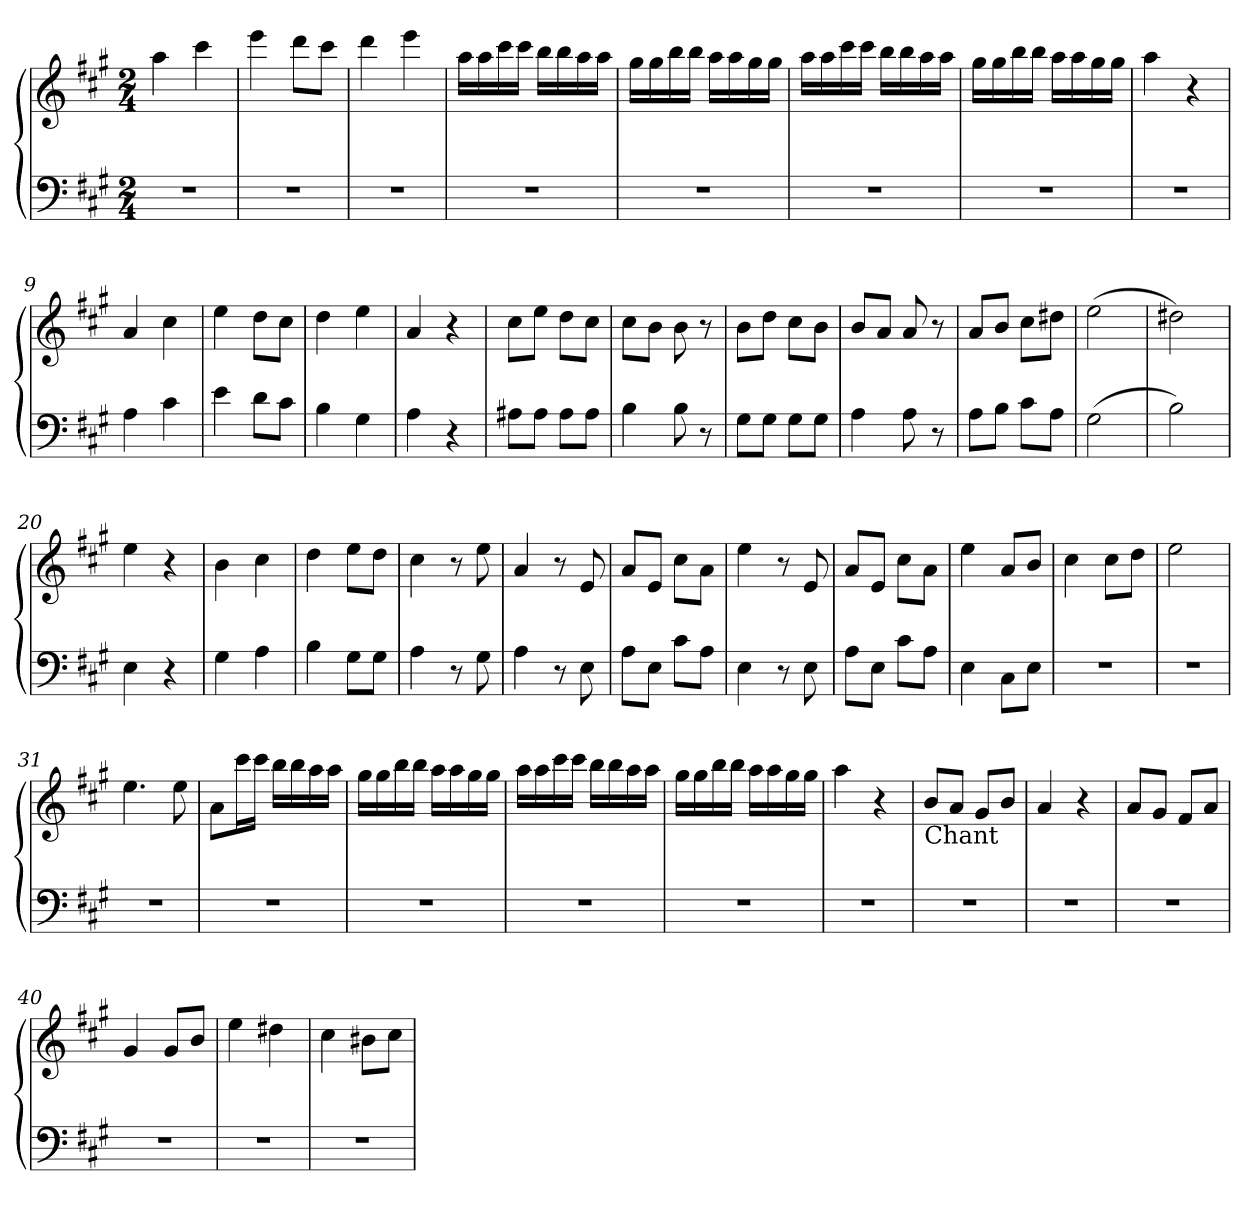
**kern	**kern
*part1	*part1
*staff2	*staff1
*clefF4	*clefG2
*k[f#c#g#]	*k[f#c#g#]
*M2/4	*M2/4
=1	=1
2r	4aa\
.	4ccc#\
=2	=2
2r	4eee\
.	8ddd\L
.	8ccc#\J
=3	=3
2r	4ddd\
.	4eee\
=4	=4
2r	16aa\LL
.	16aa\
.	16ccc#\
.	16ccc#\JJ
.	16bb\LL
.	16bb\
.	16aa\
.	16aa\JJ
=5	=5
2r	16gg#\LL
.	16gg#\
.	16bb\
.	16bb\JJ
.	16aa\LL
.	16aa\
.	16gg#\
.	16gg#\JJ
!!LO:LB:g=z
=6	=6
2r	16aa\LL
.	16aa\
.	16ccc#\
.	16ccc#\JJ
.	16bb\LL
.	16bb\
.	16aa\
.	16aa\JJ
!!LO:LB:g=z
=7	=7
2r	16gg#\LL
.	16gg#\
.	16bb\
.	16bb\JJ
.	16aa\LL
.	16aa\
.	16gg#\
.	16gg#\JJ
=8	=8
2r	4aa\
.	4r
=9	=9
4A\	4a/
4c#\	4cc#\
=10	=10
4e\	4ee\
8d\L	8dd\L
8c#\J	8cc#\J
=11	=11
4B\	4dd\
4G#\	4ee\
=12	=12
4A\	4a/
4r	4r
=13	=13
8A#X\L	8cc#\L
8A#\J	8ee\J
8A#\L	8dd\L
8A#\J	8cc#\J
=14	=14
4B\	8cc#\L
.	8b\J
8B\	8b\
8r	8r
!!LO:LB:g=z
=15	=15
8G#\L	8b\L
8G#\J	8dd\J
8G#\L	8cc#\L
8G#\J	8b\J
=16	=16
4A\	8b/L
.	8a/J
8A\	8a/
8r	8r
=17	=17
8A\L	8a/L
8B\J	8b/J
8c#\L	8cc#\L
8A\J	8dd#X\J
=18	=18
(>2G#\	(>2ee\
=19	=19
2B\)	2dd#X\)
=20	=20
4E\	4ee\
4r	4r
=21	=21
4G#\	4b\
4A\	4cc#\
=22	=22
4B\	4dd\
8G#\L	8ee\L
8G#\J	8dd\J
=23	=23
4A\	4cc#\
8r	8r
8G#\	8ee\
=24	=24
4A\	4a/
8r	8r
8E\	8e/
!!LO:LB:g=z
=25	=25
8A\L	8a/L
8E\J	8e/J
8c#\L	8cc#\L
8A\J	8a\J
=26	=26
4E\	4ee\
8r	8r
8E\	8e/
=27	=27
8A\L	8a/L
8E\J	8e/J
8c#\L	8cc#\L
8A\J	8a\J
=28	=28
4E\	4ee\
8C#\L	8a/L
8E\J	8b/J
=29	=29
2r	4cc#\
.	8cc#\L
.	8dd\J
=30	=30
2r	2ee\
=31	=31
2r	4.ee\
.	8ee\
=32	=32
2r	8a\L
.	16ccc#\L
.	16ccc#\JJ
.	16bb\LL
.	16bb\
.	16aa\
.	16aa\JJ
!!LO:PB:g=z
=33	=33
2r	16gg#\LL
.	16gg#\
.	16bb\
.	16bb\JJ
.	16aa\LL
.	16aa\
.	16gg#\
.	16gg#\JJ
=34	=34
2r	16aa\LL
.	16aa\
.	16ccc#\
.	16ccc#\JJ
.	16bb\LL
.	16bb\
.	16aa\
.	16aa\JJ
=35	=35
2r	16gg#\LL
.	16gg#\
.	16bb\
.	16bb\JJ
.	16aa\LL
.	16aa\
.	16gg#\
.	16gg#\JJ
=36	=36
2r	4aa\
.	4r
=37	=37
!	!LO:TX:b:t=Chant
2r	8b/L
.	8a/J
.	8g#/L
.	8b/J
=38	=38
2r	4a/
.	4r
!!LO:LB:g=z
=39	=39
2r	8a/L
.	8g#/J
.	8f#/L
.	8a/J
=40	=40
2r	4g#/
.	8g#/L
.	8b/J
=41	=41
2r	4ee\
.	4dd#X\
=42	=42
2r	4cc#\
.	8b#X\L
.	8cc#\J
=	=
*-	*-
